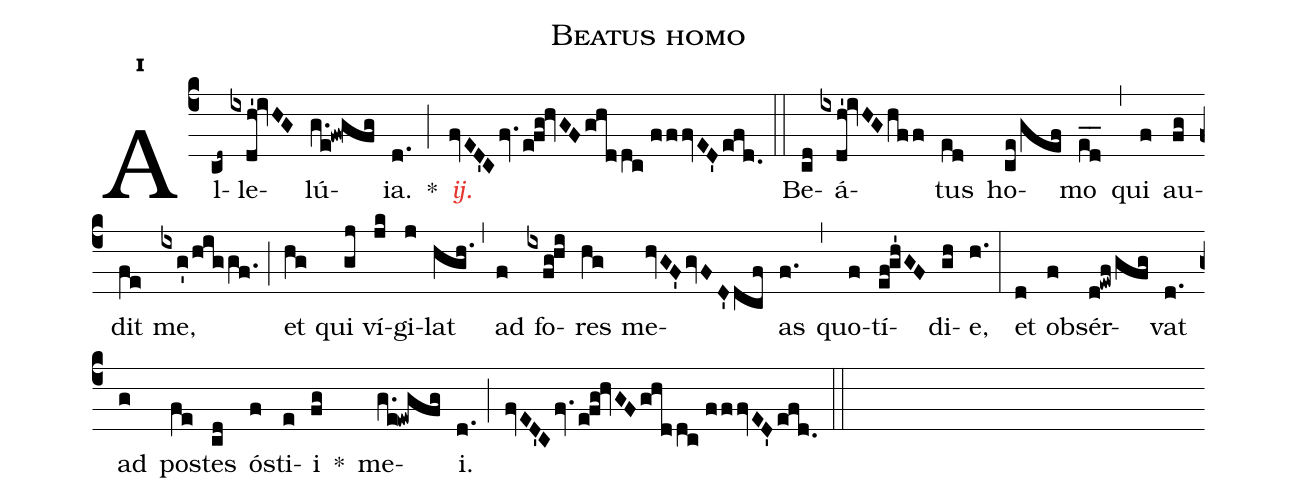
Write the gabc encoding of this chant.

name:Beatus homo;
mode:1;
office-part:Alleluia;
%%
(c4) Al(cd~)le(ixdh'!ivHG)lú(g.e!fw!gfg)ia.(d.) *(;)
<c><i>ij.</i></c>(fvED'Cfv.e!fg!hvGFghddc//fffvED'efd.) ℣(::)
Be(cd)á(ixdh'!ivHGhff)tus(ed) ho(ce/gef)mo(ed__) (,)
qui(f) au(fg)dit(fe) me,(ixg'/higgf.) (;)
et(hg) qui(gj) ví(jk)gi(j)lat(hgh.) (,)
ad(f) fo(ixfg!hi)res(hg) me(hvGF'gvFD'dcf)as(f.) (,)
quo(f)tí(ef!gh'GF)di(gh)e,(h.) (:)
et(d) ob(f)sér(d!ewf/gfg)vat(d.) ad(g) pos(fe)tes(cd) ós(f)ti(e)i(fg) *()
me(g.e!ewgfg)i.(d.) (;)
(fvED'Cfv.e!fg!hvGFghddc//fffvED'efd.) (::)
